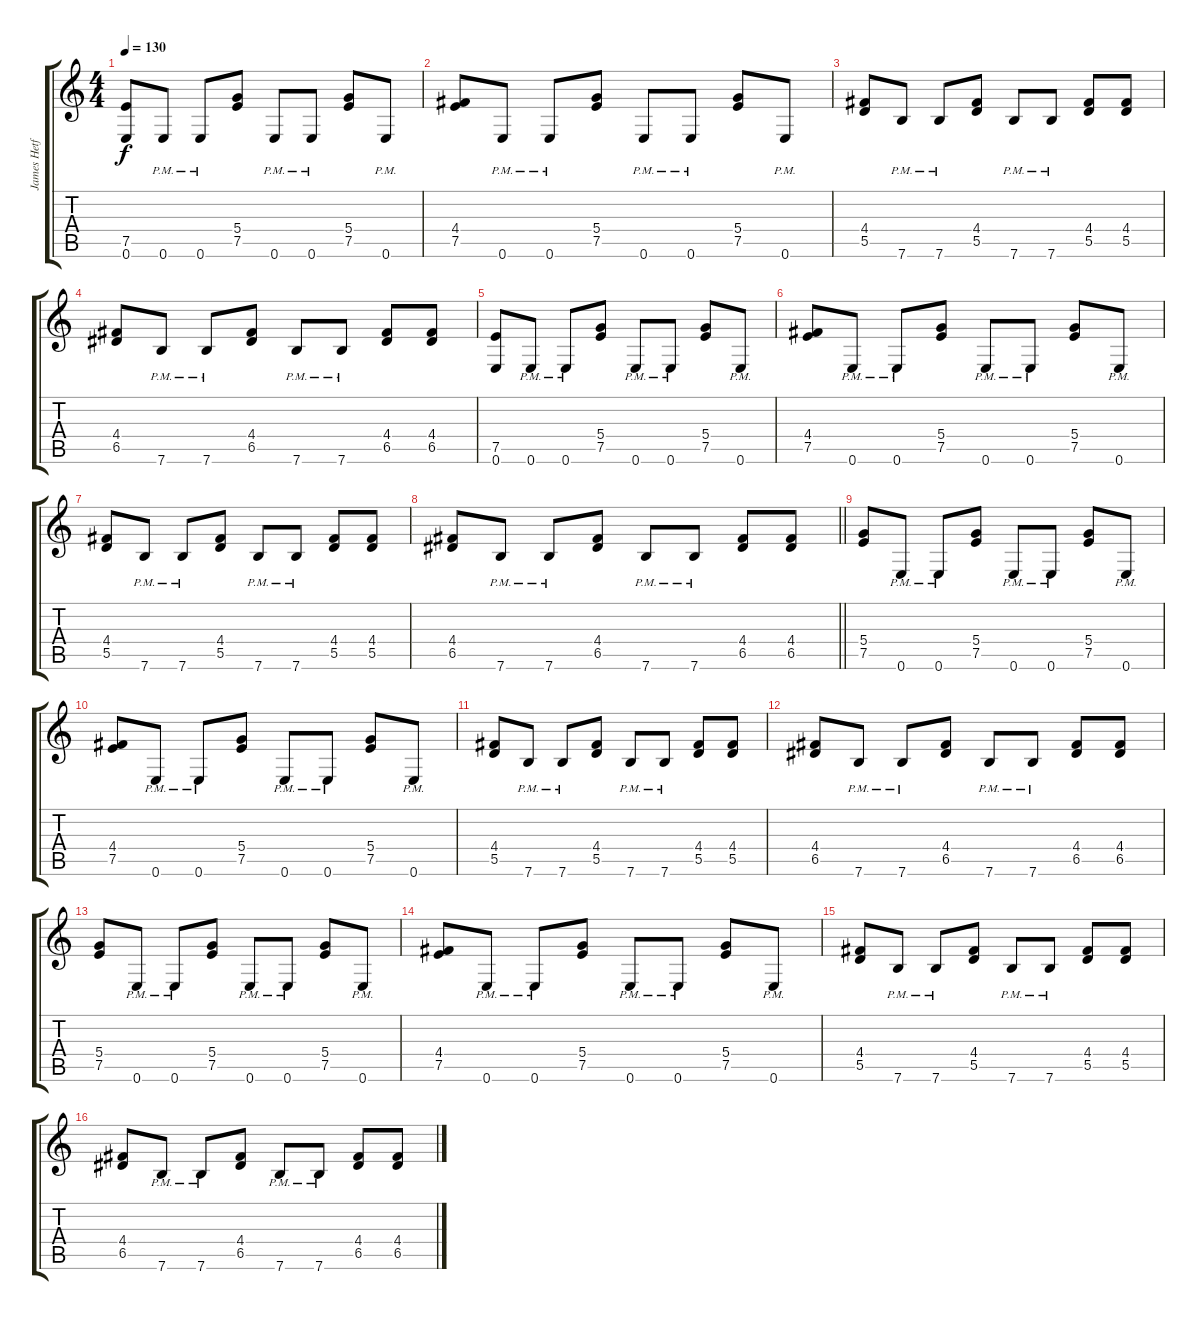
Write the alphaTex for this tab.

\track ("James Hetfield" "James Hetf") {instrument distortionguitar}
\staff {score tabs}
\tuning (E4 B3 G3 D3 A2 E2) {hide}
\ts (4 4)
\tempo 130
\clef g2
\ks c
(7.5 0.6).8{dy f volume 9 instrument distortionguitar} 0.6{pm}.8 0.6{pm}.8 (5.4 7.5).8 0.6{pm}.8 0.6{pm}.8 (5.4 7.5).8 0.6{pm}.8 |
(4.4 7.5).8 0.6{pm}.8 0.6{pm}.8 (5.4 7.5).8 0.6{pm}.8 0.6{pm}.8 (5.4 7.5).8 0.6{pm}.8 |
(4.4 5.5).8 7.6{pm}.8 7.6{pm}.8 (4.4 5.5).8 7.6{pm}.8 7.6{pm}.8 (4.4 5.5).8 (4.4 5.5).8 |
(4.4 6.5).8 7.6{pm}.8 7.6{pm}.8 (4.4 6.5).8 7.6{pm}.8 7.6{pm}.8 (4.4 6.5).8 (4.4 6.5).8 |
(7.5 0.6).8 0.6{pm}.8 0.6{pm}.8 (5.4 7.5).8 0.6{pm}.8 0.6{pm}.8 (5.4 7.5).8 0.6{pm}.8 |
(4.4 7.5).8 0.6{pm}.8 0.6{pm}.8 (5.4 7.5).8 0.6{pm}.8 0.6{pm}.8 (5.4 7.5).8 0.6{pm}.8 |
(4.4 5.5).8 7.6{pm}.8 7.6{pm}.8 (4.4 5.5).8 7.6{pm}.8 7.6{pm}.8 (4.4 5.5).8 (4.4 5.5).8 |
\barLineRight lightlight
(4.4 6.5).8 7.6{pm}.8 7.6{pm}.8 (4.4 6.5).8 7.6{pm}.8 7.6{pm}.8 (4.4 6.5).8 (4.4 6.5).8 |
(5.4 7.5).8{volume 12} 0.6{pm}.8 0.6{pm}.8 (5.4 7.5).8 0.6{pm}.8 0.6{pm}.8 (5.4 7.5).8 0.6{pm}.8 |
(4.4 7.5).8 0.6{pm}.8 0.6{pm}.8 (5.4 7.5).8 0.6{pm}.8 0.6{pm}.8 (5.4 7.5).8 0.6{pm}.8 |
(4.4 5.5).8 7.6{pm}.8 7.6{pm}.8 (4.4 5.5).8 7.6{pm}.8 7.6{pm}.8 (4.4 5.5).8 (4.4 5.5).8 |
(4.4 6.5).8 7.6{pm}.8 7.6{pm}.8 (4.4 6.5).8 7.6{pm}.8 7.6{pm}.8 (4.4 6.5).8 (4.4 6.5).8 |
(5.4 7.5).8 0.6{pm}.8 0.6{pm}.8 (5.4 7.5).8 0.6{pm}.8 0.6{pm}.8 (5.4 7.5).8 0.6{pm}.8 |
(4.4 7.5).8 0.6{pm}.8 0.6{pm}.8 (5.4 7.5).8 0.6{pm}.8 0.6{pm}.8 (5.4 7.5).8 0.6{pm}.8 |
(4.4 5.5).8 7.6{pm}.8 7.6{pm}.8 (4.4 5.5).8 7.6{pm}.8 7.6{pm}.8 (4.4 5.5).8 (4.4 5.5).8 |
(4.4 6.5).8 7.6{pm}.8 7.6{pm}.8 (4.4 6.5).8 7.6{pm}.8 7.6{pm}.8 (4.4 6.5).8 (4.4 6.5).8
